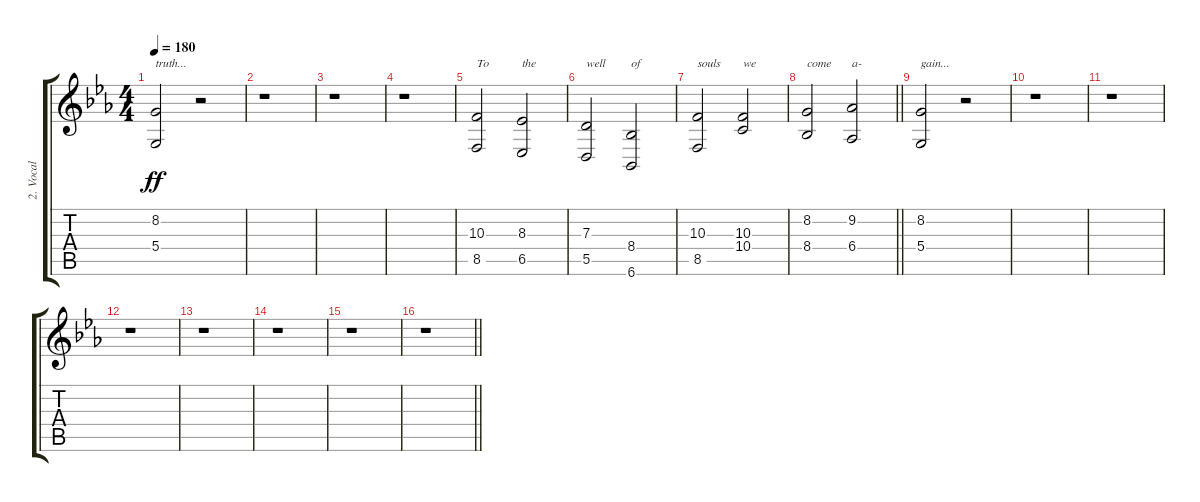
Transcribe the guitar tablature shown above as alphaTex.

\track ("2. Vocal" "2. Vocal") {instrument lead2sawtooth}
\staff {score tabs}
\tuning (E4 B3 G3 D3 A2 E2) {hide}
\ts (4 4)
\tempo 180
\clef g2
\ks eb
(8.2 5.4).2{txt "truth..." dy ff} r.2 |
r.1 |
r.1 |
r.1 |
(10.3 8.5).2{txt "To"} (8.3 6.5).2{txt "the"} |
(7.3 5.5).2{txt "well"} (8.4 6.6).2{txt "of"} |
(10.3 8.5).2{txt "souls"} (10.3 10.4).2{txt "we"} |
\barLineRight lightlight
(8.2 8.4).2{txt "come"} (9.2 6.4).2{txt "a-"} |
\section ("" "")
(8.2 5.4).2{txt "gain..."} r.2 |
r.1 |
r.1 |
r.1 |
r.1 |
r.1 |
r.1 |
\barLineRight lightlight
r.1
